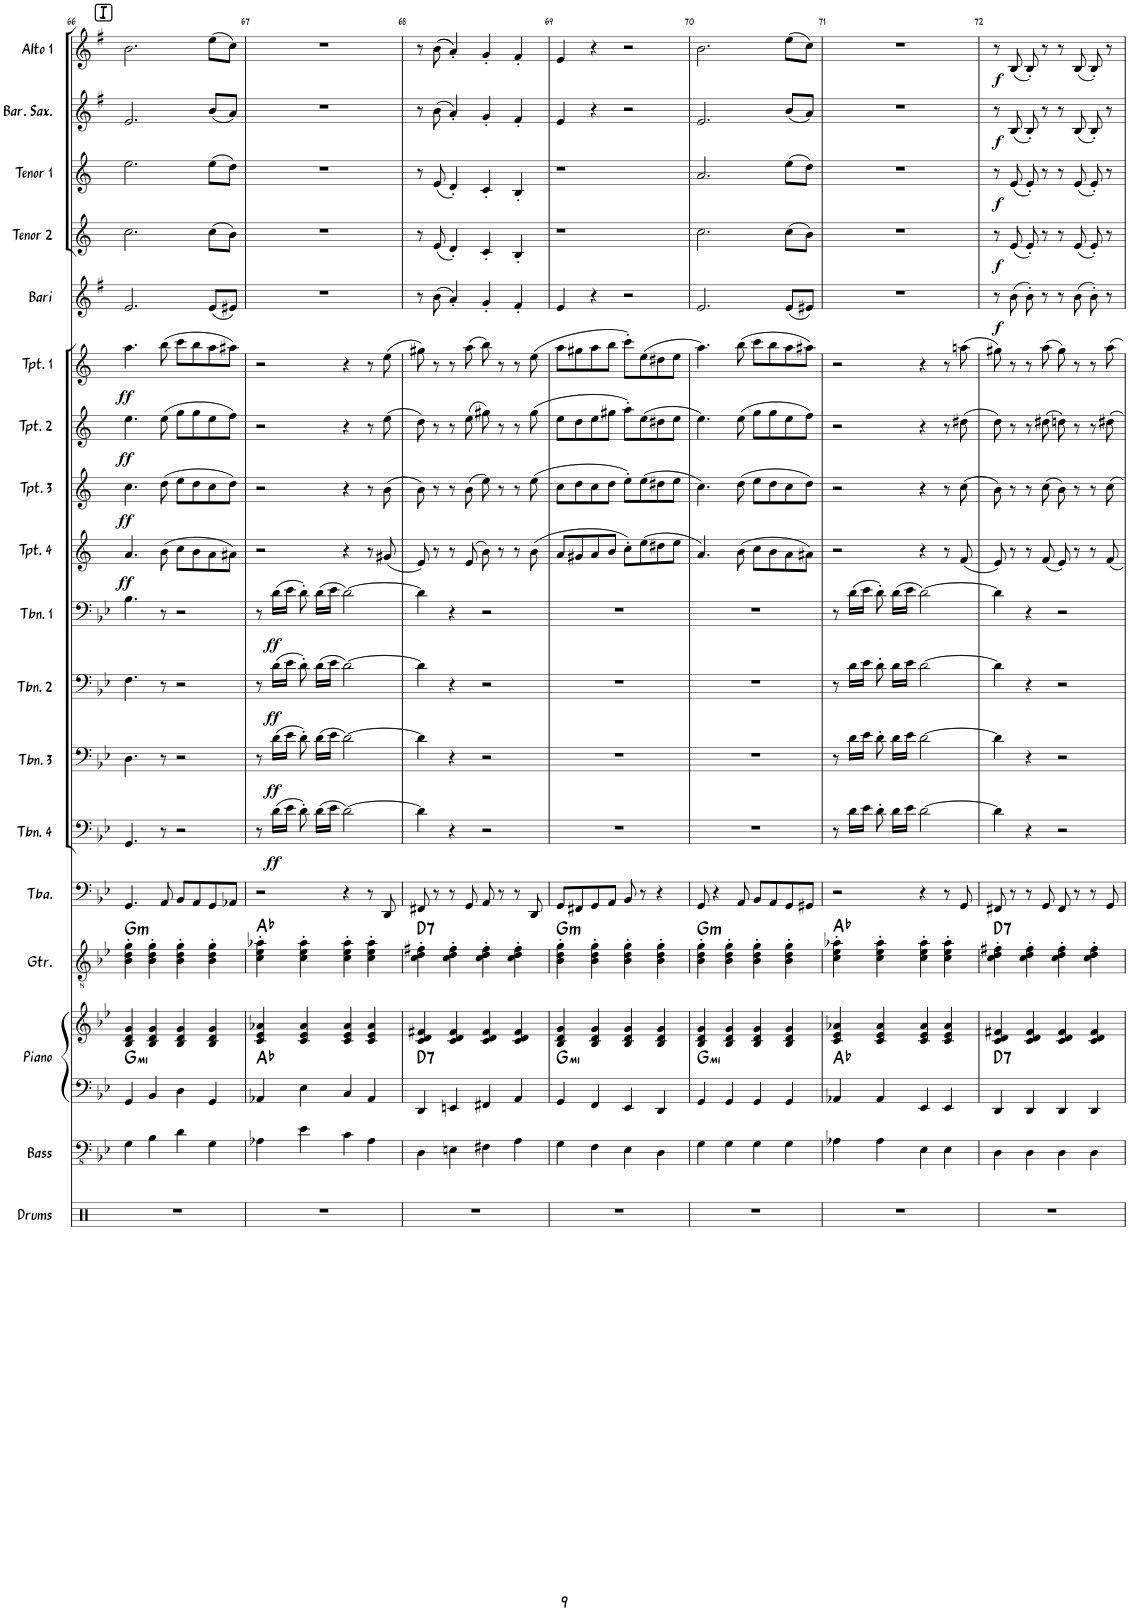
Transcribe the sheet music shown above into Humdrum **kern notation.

**kern	**kern	**kern	**kern	**harte	**kern	**harte	**kern	**kern	**dynam	**kern	**dynam	**kern	**dynam	**kern	**dynam	**kern	**dynam	**kern	**dynam	**kern	**dynam	**kern	**dynam	**kern	**dynam	**kern	**dynam	**kern	**dynam	**kern	**dynam	**kern	**dynam
*part18	*part17	*part16	*part16	*part16	*part15	*part15	*part14	*part13	*part13	*part12	*part12	*part11	*part11	*part10	*part10	*part9	*part9	*part8	*part8	*part7	*part7	*part6	*part6	*part5	*part5	*part4	*part4	*part3	*part3	*part2	*part2	*part1	*part1
*staff19	*staff18	*staff17	*staff16	*	*staff15	*	*staff14	*staff13	*staff13	*staff12	*staff12	*staff11	*staff11	*staff10	*staff10	*staff9	*staff9	*staff8	*staff8	*staff7	*staff7	*staff6	*staff6	*staff5	*staff5	*staff4	*staff4	*staff3	*staff3	*staff2	*staff2	*staff1	*staff1
*I"Drums	*I"Bass	*I"Piano	*	*	*I"Guitar	*	*I"Tuba	*I"Trombone 4	*	*I"Trombone 3	*	*I"Trombone 2	*	*I"Trombone 1	*	*I"Trumpet 4	*	*I"Trumpet 3	*	*I"Trumpet 2	*	*I"Trumpet 1	*	*I"Baritone Sax	*	*I"Tenor Sax 2	*	*I"Tenor Sax 1	*	*I"Baritone Saxophone	*	*I"Alto Sax 1	*
*I'Drums	*I'Bass	*I'Piano	*	*	*I'Gtr.	*	*I'Tba.	*I'Tbn. 4	*	*I'Tbn. 3	*	*I'Tbn. 2	*	*I'Tbn. 1	*	*I'Tpt. 4	*	*I'Tpt. 3	*	*I'Tpt. 2	*	*I'Tpt. 1	*	*I'Bari	*	*I'Tenor 2	*	*I'Tenor 1	*	*I'Bar. Sax.	*	*I'Alto 1	*
!!LO:PB:g=z
*clefX	*clefFv4	*clefF4	*clefG2	*	*clefGv2	*	*clefF4	*clefF4	*	*clefF4	*	*clefF4	*	*clefF4	*	*clefG2	*	*clefG2	*	*clefG2	*	*clefG2	*	*clefG2	*	*clefG2	*	*clefG2	*	*clefG2	*	*clefG2	*
*	*	*	*	*	*	*	*	*	*	*	*	*	*	*	*	*Trd1c2	*	*Trd1c2	*	*Trd1c2	*	*Trd1c2	*	*Trd12c21	*	*Trd8c14	*	*Trd8c14	*	*Trd12c21	*	*Trd5c9	*
*k[]	*k[b-e-]	*k[b-e-]	*k[b-e-]	*	*k[b-e-]	*	*k[b-e-]	*k[b-e-]	*	*k[b-e-]	*	*k[b-e-]	*	*k[b-e-]	*	*k[]	*	*k[]	*	*k[]	*	*k[]	*	*k[f#]	*	*k[]	*	*k[]	*	*k[f#]	*	*k[f#]	*
*M4/4	*M4/4	*M4/4	*M4/4	*	*M4/4	*	*M4/4	*M4/4	*	*M4/4	*	*M4/4	*	*M4/4	*	*M4/4	*	*M4/4	*	*M4/4	*	*M4/4	*	*M4/4	*	*M4/4	*	*M4/4	*	*M4/4	*	*M4/4	*
!!LO:REH:place=s1:a:cj:fs=14:t=I
=66	=66	=66	=66	=66	=66	=66	=66	=66	=66	=66	=66	=66	=66	=66	=66	=66	=66	=66	=66	=66	=66	=66	=66	=66	=66	=66	=66	=66	=66	=66	=66	=66	=66
!	!	!	!	!LO:H:kt=mi	!	!LO:H:kt=m	!	!	!	!	!	!	!	!	!	!	!LO:DY:b	!	!LO:DY:b	!	!LO:DY:b	!	!LO:DY:b	!	!	!	!	!	!	!	!	!	!
1r	4GG\	4GG/	4B-/ 4d/ 4g/	G:min	4B-\' 4d\' 4g\'	G:min	4.GG/	4.GG/	.	4.D\	.	4.F\	.	4.B-\	.	4.a/	ff	4.cc\	ff	4.ee\	ff	4.aa\	ff	2.e/	.	2.cc\	.	2.ee\	.	2.e/	.	2.b\	.
.	4BB-\	4BB-/	4B-/ 4d/ 4g/	.	4B-\' 4d\' 4g\'	.	.	.	.	.	.	.	.	.	.	.	.	.	.	.	.	.	.	.	.	.	.	.	.	.	.	.	.
.	.	.	.	.	.	.	8AA/	8r	.	8r	.	8r	.	8r	.	(8b\	.	(8dd\	.	(8ee\	.	(8bb\	.	.	.	.	.	.	.	.	.	.	.
.	4D\	4D\	4B-/ 4d/ 4g/	.	4B-\' 4d\' 4g\'	.	8BB-/L	2r	.	2r	.	2r	.	2r	.	8cc\L	.	8ee\L	.	8gg\L	.	8ccc\L	.	.	.	.	.	.	.	.	.	.	.
.	.	.	.	.	.	.	8AA/	.	.	.	.	.	.	.	.	8b\	.	8dd\	.	8gg\	.	8bb\	.	.	.	.	.	.	.	.	.	.	.
.	4GG\	4GG/	4B-/ 4d/ 4g/	.	4B-\' 4d\' 4g\'	.	8GG/	.	.	.	.	.	.	.	.	8a\	.	8cc\	.	8ee\	.	8aa\	.	(8e/L	.	(8cc\L	.	(8ee\L	.	(8b/L	.	(8ee\L	.
.	.	.	.	.	.	.	8AA-X/J	.	.	.	.	.	.	.	.	8a#X\J)	.	8dd\J)	.	8ff\J)	.	8aa#X\J)	.	8e#X/J)	.	8b\J)	.	8dd\J)	.	8a/J)	.	8cc\J)	.
=67	=67	=67	=67	=67	=67	=67	=67	=67	=67	=67	=67	=67	=67	=67	=67	=67	=67	=67	=67	=67	=67	=67	=67	=67	=67	=67	=67	=67	=67	=67	=67	=67	=67
1r	4AA-X\	4AA-X/	4c/ 4e-/ 4a-X/	Ab:maj	4c\' 4e-\' 4a-X\'	Ab:maj	2r	8r	.	8r	.	8r	.	8r	.	2r	.	2r	.	2r	.	2r	.	1r	.	1r	.	1r	.	1r	.	1r	.
!	!	!	!	!	!	!	!	!	!LO:DY:b	!	!LO:DY:b	!	!LO:DY:b	!	!LO:DY:b	!	!	!	!	!	!	!	!	!	!	!	!	!	!	!	!	!	!
.	.	.	.	.	.	.	.	(16d\LL	ff	(16d\LL	ff	(16d\LL	ff	(16d\LL	ff	.	.	.	.	.	.	.	.	.	.	.	.	.	.	.	.	.	.
.	.	.	.	.	.	.	.	16e-\JJ	.	16e-\JJ	.	16e-\JJ	.	16e-\JJ	.	.	.	.	.	.	.	.	.	.	.	.	.	.	.	.	.	.	.
.	4E-\	4E-\	4c/ 4e-/ 4a-/	.	4c\' 4e-\' 4a-\'	.	.	8d'\)	.	8d'\)	.	8d'\)	.	8d'\)	.	.	.	.	.	.	.	.	.	.	.	.	.	.	.	.	.	.	.
.	.	.	.	.	.	.	.	(16d\LL	.	(16d\LL	.	(16d\LL	.	(16d\LL	.	.	.	.	.	.	.	.	.	.	.	.	.	.	.	.	.	.	.
.	.	.	.	.	.	.	.	16e-\JJ	.	16e-\JJ	.	16e-\JJ	.	16e-\JJ	.	.	.	.	.	.	.	.	.	.	.	.	.	.	.	.	.	.	.
.	4C\	4C/	4c/ 4e-/ 4a-/	.	4c\' 4e-\' 4a-\'	.	4r	[2d\)	.	[2d\)	.	[2d\)	.	[2d\)	.	4r	.	4r	.	4r	.	4r	.	.	.	.	.	.	.	.	.	.	.
.	4AA-\	4AA-/	4c/ 4e-/ 4a-/	.	4c\' 4e-\' 4a-\'	.	8r	.	.	.	.	.	.	.	.	8r	.	8r	.	8r	.	8r	.	.	.	.	.	.	.	.	.	.	.
.	.	.	.	.	.	.	8DD/	.	.	.	.	.	.	.	.	(8g#X/	.	(8b\	.	(8ee\	.	(8ee\	.	.	.	.	.	.	.	.	.	.	.
=68	=68	=68	=68	=68	=68	=68	=68	=68	=68	=68	=68	=68	=68	=68	=68	=68	=68	=68	=68	=68	=68	=68	=68	=68	=68	=68	=68	=68	=68	=68	=68	=68	=68
!	!	!	!	!LO:H:kt=7	!	!LO:H:kt=7	!	!	!	!	!	!	!	!	!	!	!	!	!	!	!	!	!	!	!	!	!	!	!	!	!	!	!
1r	4DD\	4DD/	4c/ 4d/ 4f#X/	D:7	4c\' 4d\' 4f#X\'	D:7	8FF#X/	4d\]	.	4d\]	.	4d\]	.	4d\]	.	8e/)	.	8b\)	.	8dd\)	.	8gg#X\)	.	8r	.	8r	.	8r	.	8r	.	8r	.
.	.	.	.	.	.	.	8r	.	.	.	.	.	.	.	.	8r	.	8r	.	8r	.	8r	.	(8b\	.	(8e/	.	(8e/	.	(8b\	.	((8b\	.
.	4EEn\	4EEn/	4c/ 4d/ 4f#/	.	4c\' 4d\' 4f#\'	.	8r	4r	.	4r	.	4r	.	4r	.	8r	.	8r	.	8r	.	8r	.	4a'/)	.	4d'/)	.	4d'/)	.	4a'/)	.	4a'/))	.
.	.	.	.	.	.	.	8GG/	.	.	.	.	.	.	.	.	(8e/	.	(8b\	.	(8ee\	.	(8aa\	.	.	.	.	.	.	.	.	.	.	.
.	4FF#X\	4FF#X/	4c/ 4d/ 4f#/	.	4c\' 4d\' 4f#\'	.	8AA/	2r	.	2r	.	2r	.	2r	.	8b\)	.	8ee\)	.	8gg#X\)	.	8bb\)	.	4g'/	.	4c'/	.	4c'/	.	4g'/	.	4g'/	.
.	.	.	.	.	.	.	8r	.	.	.	.	.	.	.	.	8r	.	8r	.	8r	.	8r	.	.	.	.	.	.	.	.	.	.	.
.	4AA\	4AA/	4c/ 4d/ 4f#/	.	4c\' 4d\' 4f#\'	.	8r	.	.	.	.	.	.	.	.	8r	.	8r	.	8r	.	8r	.	4f#'/	.	4B'/	.	4B'/	.	4f#'/	.	4f#'/	.
.	.	.	.	.	.	.	8DD/	.	.	.	.	.	.	.	.	(8b\	.	(8ee\	.	(8gg#\	.	(8ee\	.	.	.	.	.	.	.	.	.	.	.
=69	=69	=69	=69	=69	=69	=69	=69	=69	=69	=69	=69	=69	=69	=69	=69	=69	=69	=69	=69	=69	=69	=69	=69	=69	=69	=69	=69	=69	=69	=69	=69	=69	=69
!	!	!	!	!LO:H:kt=mi	!	!LO:H:kt=m	!	!	!	!	!	!	!	!	!	!	!	!	!	!	!	!	!	!	!	!	!	!	!	!	!	!	!
1r	4GG\	4GG/	4B-/ 4d/ 4g/	G:min	4B-\' 4d\' 4g\'	G:min	8GG/L	1r	.	1r	.	1r	.	1r	.	8a/L	.	8cc\L	.	8ee\L	.	8aa\L	.	4e/	.	1r	.	1r	.	4e/	.	4e/	.
.	.	.	.	.	.	.	8FF#X/	.	.	.	.	.	.	.	.	8g#X/	.	8dd\	.	8dd\	.	8gg#X\	.	.	.	.	.	.	.	.	.	.	.
.	4FF\	4FF/	4B-/ 4d/ 4g/	.	4B-\' 4d\' 4g\'	.	8GG/	.	.	.	.	.	.	.	.	8a/	.	8cc\	.	8ee\	.	8aa\	.	4r	.	.	.	.	.	4r	.	4r	.
.	.	.	.	.	.	.	8AA/J	.	.	.	.	.	.	.	.	8b/J	.	8dd\J	.	8gg#X\J	.	8bb\J	.	.	.	.	.	.	.	.	.	.	.
.	4EE-\	4EE-/	4B-/ 4d/ 4g/	.	4B-\' 4d\' 4g\'	.	8BB-/	.	.	.	.	.	.	.	.	8cc'\L)	.	8ee'\L)	.	8aa'\L)	.	8ccc'\L)	.	2r	.	.	.	.	.	2r	.	2r	.
.	.	.	.	.	.	.	8r	.	.	.	.	.	.	.	.	(8ee\	.	(8ee\	.	(8ee\	.	(8ee\	.	.	.	.	.	.	.	.	.	.	.
.	4DD\	4DD/	4B-/ 4d/ 4g/	.	4B-\' 4d\' 4g\'	.	4r	.	.	.	.	.	.	.	.	8dd#X\	.	8dd#X\	.	8dd#X\	.	8dd#X\	.	.	.	.	.	.	.	.	.	.	.
.	.	.	.	.	.	.	.	.	.	.	.	.	.	.	.	8ee\J	.	8ee\J	.	8ee\J	.	8ee\J	.	.	.	.	.	.	.	.	.	.	.
=70	=70	=70	=70	=70	=70	=70	=70	=70	=70	=70	=70	=70	=70	=70	=70	=70	=70	=70	=70	=70	=70	=70	=70	=70	=70	=70	=70	=70	=70	=70	=70	=70	=70
!	!	!	!	!LO:H:kt=mi	!	!LO:H:kt=m	!	!	!	!	!	!	!	!	!	!	!	!	!	!	!	!	!	!	!	!	!	!	!	!	!	!	!
1r	4GG\	4GG/	4B-/ 4d/ 4g/	G:min	4B-\' 4d\' 4g\'	G:min	8GG/	1r	.	1r	.	1r	.	1r	.	4.a/)	.	4.cc\)	.	4.ee\)	.	4.aa\)	.	2.e/	.	2.cc\	.	2.a/	.	2.e/	.	2.b\	.
.	.	.	.	.	.	.	4r	.	.	.	.	.	.	.	.	.	.	.	.	.	.	.	.	.	.	.	.	.	.	.	.	.	.
.	4GG\	4GG/	4B-/ 4d/ 4g/	.	4B-\' 4d\' 4g\'	.	.	.	.	.	.	.	.	.	.	.	.	.	.	.	.	.	.	.	.	.	.	.	.	.	.	.	.
.	.	.	.	.	.	.	8AA/	.	.	.	.	.	.	.	.	(8b\	.	(8dd\	.	(8ee\	.	(8bb\	.	.	.	.	.	.	.	.	.	.	.
.	4GG\	4GG/	4B-/ 4d/ 4g/	.	4B-\' 4d\' 4g\'	.	8BB-/L	.	.	.	.	.	.	.	.	8cc\L	.	8ee\L	.	8gg\L	.	8ccc\L	.	.	.	.	.	.	.	.	.	.	.
.	.	.	.	.	.	.	8AA/	.	.	.	.	.	.	.	.	8b\	.	8dd\	.	8gg\	.	8bb\	.	.	.	.	.	.	.	.	.	.	.
.	4GG\	4GG/	4B-/ 4d/ 4g/	.	4B-\' 4d\' 4g\'	.	8GG/	.	.	.	.	.	.	.	.	8a\	.	8cc\	.	8ee\	.	8aa\	.	(8e/L	.	(8cc\L	.	(8ee\L	.	(8b/L	.	(8ee\L	.
.	.	.	.	.	.	.	8GG#X/J	.	.	.	.	.	.	.	.	8a#X\J)	.	8dd\J)	.	8ff\J)	.	8aa#X\J)	.	8e#X/J)	.	8b\J)	.	8dd\J)	.	8a/J)	.	8cc\J)	.
=71	=71	=71	=71	=71	=71	=71	=71	=71	=71	=71	=71	=71	=71	=71	=71	=71	=71	=71	=71	=71	=71	=71	=71	=71	=71	=71	=71	=71	=71	=71	=71	=71	=71
1r	4AA-X\	4AA-X/	4c/ 4e-/ 4a-X/	Ab:maj	4c\' 4e-\' 4a-X\'	Ab:maj	2r	8r	.	8r	.	8r	.	8r	.	2r	.	2r	.	2r	.	2r	.	1r	.	1r	.	1r	.	1r	.	1r	.
.	.	.	.	.	.	.	.	16d\LL	.	16d\LL	.	16d\LL	.	(16d\LL	.	.	.	.	.	.	.	.	.	.	.	.	.	.	.	.	.	.	.
.	.	.	.	.	.	.	.	16e-\JJ	.	16e-\JJ	.	16e-\JJ	.	16e-\JJ	.	.	.	.	.	.	.	.	.	.	.	.	.	.	.	.	.	.	.
.	4AA-\	4AA-/	4c/ 4e-/ 4a-/	.	4c\' 4e-\' 4a-\'	.	.	8d'\	.	8d'\	.	8d'\	.	8d'\)	.	.	.	.	.	.	.	.	.	.	.	.	.	.	.	.	.	.	.
.	.	.	.	.	.	.	.	16d\LL	.	16d\LL	.	16d\LL	.	(16d\LL	.	.	.	.	.	.	.	.	.	.	.	.	.	.	.	.	.	.	.
.	.	.	.	.	.	.	.	16e-\JJ	.	16e-\JJ	.	16e-\JJ	.	16e-\JJ	.	.	.	.	.	.	.	.	.	.	.	.	.	.	.	.	.	.	.
.	4EE-\	4EE-/	4c/ 4e-/ 4a-/	.	4c\' 4e-\' 4a-\'	.	4r	[2d\	.	[2d\	.	[2d\	.	[2d\)	.	4r	.	4r	.	4r	.	4r	.	.	.	.	.	.	.	.	.	.	.
.	4EE-\	4EE-/	4c/ 4e-/ 4a-/	.	4c\' 4e-\' 4a-\'	.	8r	.	.	.	.	.	.	.	.	8r	.	8r	.	8r	.	8r	.	.	.	.	.	.	.	.	.	.	.
.	.	.	.	.	.	.	8GG/	.	.	.	.	.	.	.	.	(8f/	.	(8cc\	.	(8dd#X\	.	(8aan\	.	.	.	.	.	.	.	.	.	.	.
=72	=72	=72	=72	=72	=72	=72	=72	=72	=72	=72	=72	=72	=72	=72	=72	=72	=72	=72	=72	=72	=72	=72	=72	=72	=72	=72	=72	=72	=72	=72	=72	=72	=72
!	!	!	!	!LO:H:kt=7	!	!LO:H:kt=7	!	!	!	!	!	!	!	!	!	!	!	!	!	!	!	!	!	!	!LO:DY:b	!	!LO:DY:b	!	!LO:DY:b	!	!LO:DY:b	!	!LO:DY:b
1r	4DD\	4DD/	4c/ 4d/ 4f#X/	D:7	4c\' 4d\' 4f#X\'	D:7	8FF#X/	4d\]	.	4d\]	.	4d\]	.	4d\]	.	8e/)	.	8b\)	.	8dd\)	.	8gg#X\)	.	8r	f	8r	f	8r	f	8r	f	8r	f
.	.	.	.	.	.	.	8r	.	.	.	.	.	.	.	.	8r	.	8r	.	8r	.	8r	.	(8b\	.	(8e/	.	(8e/	.	(8B/	.	(8B/	.
.	4DD\	4DD/	4c/ 4d/ 4f#/	.	4c\' 4d\' 4f#\'	.	8r	4r	.	4r	.	4r	.	4r	.	8r	.	8r	.	8r	.	8r	.	8b'\)	.	8e'/)	.	8e'/)	.	8B'/)	.	8B'/)	.
.	.	.	.	.	.	.	8GG/	.	.	.	.	.	.	.	.	(8f/	.	(8cc\	.	(8dd#X\	.	(8aa\	.	8r	.	8r	.	8r	.	8r	.	8r	.
.	4DD\	4DD/	4c/ 4d/ 4f#/	.	4c\' 4d\' 4f#\'	.	8FF#/	2r	.	2r	.	2r	.	2r	.	8e/)	.	8b\)	.	8ddn\)	.	8gg#\)	.	8r	.	8r	.	8r	.	8r	.	8r	.
.	.	.	.	.	.	.	8r	.	.	.	.	.	.	.	.	8r	.	8r	.	8r	.	8r	.	(8b\	.	(8e/	.	(8e/	.	(8B/	.	(8B/	.
.	4DD\	4DD/	4c/ 4d/ 4f#/	.	4c\' 4d\' 4f#\'	.	8r	.	.	.	.	.	.	.	.	8r	.	8r	.	8r	.	8r	.	8b'\)	.	8e'/)	.	8e'/)	.	8B'/)	.	8B'/)	.
.	.	.	.	.	.	.	8GG/	.	.	.	.	.	.	.	.	8f/	.	8cc\	.	8dd#X\	.	8aa\	.	8r	.	8r	.	8r	.	8r	.	8r	.
=	=	=	=	=	=	=	=	=	=	=	=	=	=	=	=	=	=	=	=	=	=	=	=	=	=	=	=	=	=	=	=	=	=
*-	*-	*-	*-	*-	*-	*-	*-	*-	*-	*-	*-	*-	*-	*-	*-	*-	*-	*-	*-	*-	*-	*-	*-	*-	*-	*-	*-	*-	*-	*-	*-	*-	*-
